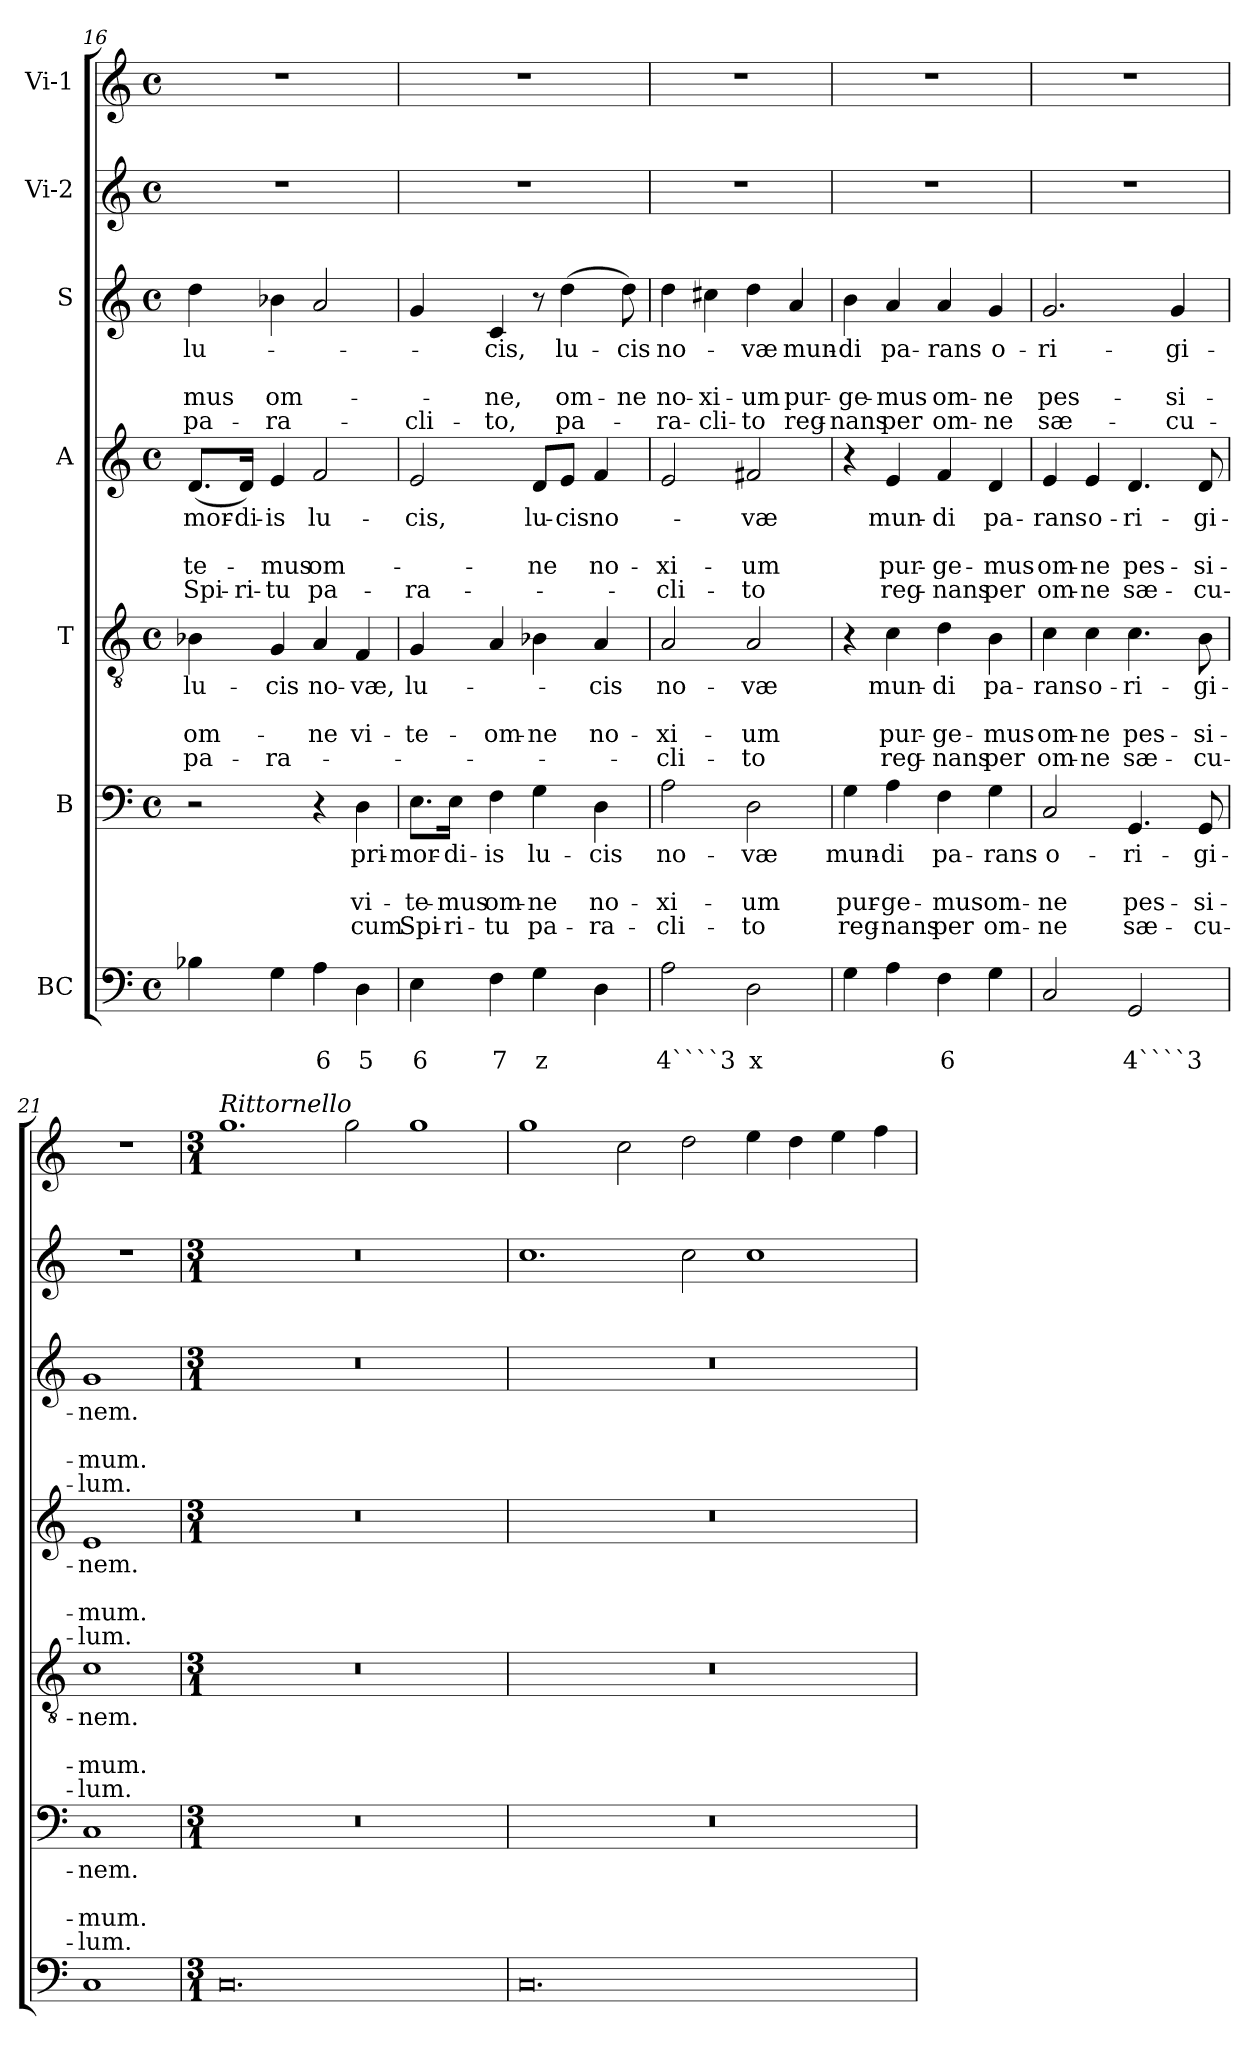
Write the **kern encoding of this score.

**kern	**text	**text	**kern	**text	**text	**text	**text	**kern	**text	**text	**text	**text	**kern	**text	**text	**text	**text	**kern	**text	**text	**text	**text	**kern	**kern
*part7	*part7	*part7	*part6	*part6	*part6	*part6	*part6	*part5	*part5	*part5	*part5	*part5	*part4	*part4	*part4	*part4	*part4	*part3	*part3	*part3	*part3	*part3	*part2	*part1
*staff7	*staff7	*staff7	*staff6	*staff6	*staff6	*staff6	*staff6	*staff5	*staff5	*staff5	*staff5	*staff5	*staff4	*staff4	*staff4	*staff4	*staff4	*staff3	*staff3	*staff3	*staff3	*staff3	*staff2	*staff1
*I"BC	*	*	*I"B	*	*	*	*	*I"T	*	*	*	*	*I"A	*	*	*	*	*I"S	*	*	*	*	*I"Vi-2	*I"Vi-1
*clefF4	*	*	*clefF4	*	*	*	*	*clefGv2	*	*	*	*	*clefG2	*	*	*	*	*clefG2	*	*	*	*	*clefG2	*clefG2
*k[]	*	*	*k[]	*	*	*	*	*k[]	*	*	*	*	*k[]	*	*	*	*	*k[]	*	*	*	*	*k[]	*k[]
*C:	*	*	*C:	*	*	*	*	*C:	*	*	*	*	*C:	*	*	*	*	*C:	*	*	*	*	*C:	*C:
*M4/4	*	*	*M4/4	*	*	*	*	*M4/4	*	*	*	*	*M4/4	*	*	*	*	*M4/4	*	*	*	*	*M4/4	*M4/4
*met(c)	*	*	*met(c)	*	*	*	*	*met(c)	*	*	*	*	*met(c)	*	*	*	*	*met(c)	*	*	*	*	*met(c)	*met(c)
=16	=16	=16	=16	=16	=16	=16	=16	=16	=16	=16	=16	=16	=16	=16	=16	=16	=16	=16	=16	=16	=16	=16	=16	=16
!	!	!	!	!	!	!	!	!	!LO:LY:b	!	!LO:LY:b	!LO:LY:b	!	!LO:LY:b	!	!LO:LY:b	!LO:LY:b	!	!LO:LY:b	!	!LO:LY:b	!LO:LY:b	!	!
4B-X\	.	.	2r	.	.	.	.	4B-X\	lu-	.	om-	pa-	(<8.d/L	-mor-	.	-te-	Spi-	4dd\	lu-	.	-mus	pa-	1r	1r
!	!	!	!	!	!	!	!	!	!	!	!	!	!	!LO:LY:b	!	!	!LO:LY:b	!	!	!	!	!	!	!
.	.	.	.	.	.	.	.	.	.	.	.	.	16d/Jk)	-di-	.	.	-ri-	.	.	.	.	.	.	.
!	!	!	!	!	!	!	!	!	!LO:LY:b	!	!	!LO:LY:b	!	!LO:LY:b	!	!LO:LY:b	!LO:LY:b	!	!	!	!LO:LY:b	!LO:LY:b	!	!
4G\	.	.	.	.	.	.	.	4G/	-cis	.	.	-ra-	4e/	-is	.	-mus	-tu	4b-X\	.	.	om-	-ra-	.	.
!	!	!LO:LY:b	!	!	!	!	!	!	!LO:LY:b	!	!LO:LY:b	!	!	!LO:LY:b	!	!LO:LY:b	!LO:LY:b	!	!	!	!	!	!	!
4A\	.	6	4r	.	.	.	.	4A/	no-	.	-ne	.	2f/	lu-	.	om-	pa-	2a/	.	.	.	.	.	.
!	!	!LO:LY:b	!	!LO:LY:b	!	!LO:LY:b	!LO:LY:b	!	!LO:LY:b	!	!LO:LY:b	!	!	!	!	!	!	!	!	!	!	!	!	!
4D\	.	5	4D\	pri-	.	vi-	cum	4F/	-væ,	.	vi-	.	.	.	.	.	.	.	.	.	.	.	.	.
=17	=17	=17	=17	=17	=17	=17	=17	=17	=17	=17	=17	=17	=17	=17	=17	=17	=17	=17	=17	=17	=17	=17	=17	=17
!	!	!LO:LY:b	!	!LO:LY:b	!	!LO:LY:b	!LO:LY:b	!	!LO:LY:b	!	!LO:LY:b	!	!	!LO:LY:b	!	!	!LO:LY:b	!	!	!	!	!LO:LY:b	!	!
4E\	.	6	8.E\L	-mor-	.	-te-	Spi-	4G/	lu-	.	-te-	.	2e/	-cis,	.	.	-ra-	4g/	.	.	.	-cli-	1r	1r
!	!	!	!	!LO:LY:b	!	!LO:LY:b	!LO:LY:b	!	!	!	!	!	!	!	!	!	!	!	!	!	!	!	!	!
.	.	.	16E\Jk	-di-	.	-mus	-ri-	.	.	.	.	.	.	.	.	.	.	.	.	.	.	.	.	.
!	!	!LO:LY:b	!	!LO:LY:b	!	!LO:LY:b	!LO:LY:b	!	!	!	!LO:LY:b	!	!	!	!	!	!	!	!LO:LY:b	!	!LO:LY:b	!LO:LY:b	!	!
4F\	.	7	4F\	-is	.	om-	-tu	4A/	.	.	-om-	.	.	.	.	.	.	4c/	-cis,	.	-ne,	-to,	.	.
!	!	!LO:LY:b	!	!LO:LY:b	!	!LO:LY:b	!LO:LY:b	!	!	!	!LO:LY:b	!	!	!LO:LY:b	!	!LO:LY:b	!	!	!	!	!	!	!	!
4G\	.	z	4G\	lu-	.	-ne	pa-	4B-X\	.	.	-ne	.	8d/L	lu-	.	-ne	.	8r	.	.	.	.	.	.
!	!	!	!	!	!	!	!	!	!	!	!	!	!	!LO:LY:b	!	!	!	!	!LO:LY:b	!	!LO:LY:b	!LO:LY:b	!	!
.	.	.	.	.	.	.	.	.	.	.	.	.	8e/J	-cis	.	.	.	(>4dd\	lu-	.	om-	pa-	.	.
!	!	!	!	!LO:LY:b	!	!LO:LY:b	!LO:LY:b	!	!LO:LY:b	!	!LO:LY:b	!	!	!LO:LY:b	!	!LO:LY:b	!	!	!	!	!	!	!	!
4D\	.	.	4D\	-cis	.	no-	-ra-	4A/	-cis	.	no-	.	4f/	no-	.	no-	.	.	.	.	.	.	.	.
!	!	!	!	!	!	!	!	!	!	!	!	!	!	!	!	!	!	!	!LO:LY:b	!	!LO:LY:b	!	!	!
.	.	.	.	.	.	.	.	.	.	.	.	.	.	.	.	.	.	8dd\)	-cis	.	-ne	.	.	.
=18	=18	=18	=18	=18	=18	=18	=18	=18	=18	=18	=18	=18	=18	=18	=18	=18	=18	=18	=18	=18	=18	=18	=18	=18
!	!	!LO:LY:b	!	!LO:LY:b	!	!LO:LY:b	!LO:LY:b	!	!LO:LY:b	!	!LO:LY:b	!LO:LY:b	!	!	!	!LO:LY:b	!LO:LY:b	!	!LO:LY:b	!	!LO:LY:b	!LO:LY:b	!	!
2A\	.	4````3	2A\	no-	.	-xi-	-cli-	2A/	no-	.	-xi-	-cli-	2e/	.	.	-xi-	-cli-	4dd\	no-	.	no-	-ra-	1r	1r
!	!	!	!	!	!	!	!	!	!	!	!	!	!	!	!	!	!	!	!	!	!LO:LY:b	!LO:LY:b	!	!
.	.	.	.	.	.	.	.	.	.	.	.	.	.	.	.	.	.	4cc#X\	.	.	-xi-	-cli-	.	.
!	!	!LO:LY:b	!	!LO:LY:b	!	!LO:LY:b	!LO:LY:b	!	!LO:LY:b	!	!LO:LY:b	!LO:LY:b	!	!LO:LY:b	!	!LO:LY:b	!LO:LY:b	!	!LO:LY:b	!	!LO:LY:b	!LO:LY:b	!	!
2D\	.	x	2D\	-væ	.	-um	-to	2A/	-væ	.	-um	-to	2f#X/	-væ	.	-um	-to	4dd\	-væ	.	-um	-to	.	.
!	!	!	!	!	!	!	!	!	!	!	!	!	!	!	!	!	!	!	!LO:LY:b	!	!LO:LY:b	!LO:LY:b	!	!
.	.	.	.	.	.	.	.	.	.	.	.	.	.	.	.	.	.	4a/	mun-	.	pur-	reg-	.	.
=19	=19	=19	=19	=19	=19	=19	=19	=19	=19	=19	=19	=19	=19	=19	=19	=19	=19	=19	=19	=19	=19	=19	=19	=19
!	!	!	!	!LO:LY:b	!	!LO:LY:b	!LO:LY:b	!	!	!	!	!	!	!	!	!	!	!	!LO:LY:b	!	!LO:LY:b	!LO:LY:b	!	!
4G\	.	.	4G\	mun-	.	pur-	reg-	4r	.	.	.	.	4r	.	.	.	.	4b\	-di	.	-ge-	-nans	1r	1r
!	!	!	!	!LO:LY:b	!	!LO:LY:b	!LO:LY:b	!	!LO:LY:b	!	!LO:LY:b	!LO:LY:b	!	!LO:LY:b	!	!LO:LY:b	!LO:LY:b	!	!LO:LY:b	!	!LO:LY:b	!LO:LY:b	!	!
4A\	.	.	4A\	-di	.	-ge-	-nans	4c\	mun-	.	pur-	reg-	4e/	mun-	.	pur-	reg-	4a/	pa-	.	-mus	per	.	.
!	!	!LO:LY:b	!	!LO:LY:b	!	!LO:LY:b	!LO:LY:b	!	!LO:LY:b	!	!LO:LY:b	!LO:LY:b	!	!LO:LY:b	!	!LO:LY:b	!LO:LY:b	!	!LO:LY:b	!	!LO:LY:b	!LO:LY:b	!	!
4F\	.	6	4F\	pa-	.	-mus	per	4d\	-di	.	-ge-	-nans	4f/	-di	.	-ge-	-nans	4a/	-rans	.	om-	om-	.	.
!	!	!	!	!LO:LY:b	!	!LO:LY:b	!LO:LY:b	!	!LO:LY:b	!	!LO:LY:b	!LO:LY:b	!	!LO:LY:b	!	!LO:LY:b	!LO:LY:b	!	!LO:LY:b	!	!LO:LY:b	!LO:LY:b	!	!
4G\	.	.	4G\	-rans	.	om-	om-	4B\	pa-	.	-mus	per	4d/	pa-	.	-mus	per	4g/	o-	.	-ne	-ne	.	.
=20	=20	=20	=20	=20	=20	=20	=20	=20	=20	=20	=20	=20	=20	=20	=20	=20	=20	=20	=20	=20	=20	=20	=20	=20
!	!	!	!	!LO:LY:b	!	!LO:LY:b	!LO:LY:b	!	!LO:LY:b	!	!LO:LY:b	!LO:LY:b	!	!LO:LY:b	!	!LO:LY:b	!LO:LY:b	!	!LO:LY:b	!	!LO:LY:b	!LO:LY:b	!	!
2C/	.	.	2C/	o-	.	-ne	-ne	4c\	-rans	.	om-	om-	4e/	-rans	.	om-	om-	2.g/	-ri-	.	pes-	sæ-	1r	1r
!	!	!	!	!	!	!	!	!	!LO:LY:b	!	!LO:LY:b	!LO:LY:b	!	!LO:LY:b	!	!LO:LY:b	!LO:LY:b	!	!	!	!	!	!	!
.	.	.	.	.	.	.	.	4c\	o-	.	-ne	-ne	4e/	o-	.	-ne	-ne	.	.	.	.	.	.	.
!	!	!LO:LY:b	!	!LO:LY:b	!	!LO:LY:b	!LO:LY:b	!	!LO:LY:b	!	!LO:LY:b	!LO:LY:b	!	!LO:LY:b	!	!LO:LY:b	!LO:LY:b	!	!	!	!	!	!	!
2GG/	.	4````3	4.GG/	-ri-	.	pes-	sæ-	4.c\	-ri-	.	pes-	sæ-	4.d/	-ri-	.	pes-	sæ-	.	.	.	.	.	.	.
!	!	!	!	!	!	!	!	!	!	!	!	!	!	!	!	!	!	!	!LO:LY:b	!	!LO:LY:b	!LO:LY:b	!	!
.	.	.	.	.	.	.	.	.	.	.	.	.	.	.	.	.	.	4g/	-gi-	.	-si-	-cu-	.	.
!	!	!	!	!LO:LY:b	!	!LO:LY:b	!LO:LY:b	!	!LO:LY:b	!	!LO:LY:b	!LO:LY:b	!	!LO:LY:b	!	!LO:LY:b	!LO:LY:b	!	!	!	!	!	!	!
.	.	.	8GG/	-gi-	.	-si-	-cu-	8B\	-gi-	.	-si-	-cu-	8d/	-gi-	.	-si-	-cu-	.	.	.	.	.	.	.
=21	=21	=21	=21	=21	=21	=21	=21	=21	=21	=21	=21	=21	=21	=21	=21	=21	=21	=21	=21	=21	=21	=21	=21	=21
!	!	!	!	!LO:LY:b	!	!LO:LY:b	!LO:LY:b	!	!LO:LY:b	!	!LO:LY:b	!LO:LY:b	!	!LO:LY:b	!	!LO:LY:b	!LO:LY:b	!	!LO:LY:b	!	!LO:LY:b	!LO:LY:b	!	!
1C	.	.	1C	-nem.	.	-mum.	-lum.	1c	-nem.	.	-mum.	-lum.	1e	-nem.	.	-mum.	-lum.	1g	-nem.	.	-mum.	-lum.	1r	1r
!!LO:LB:g=z
=22	=22	=22	=22	=22	=22	=22	=22	=22	=22	=22	=22	=22	=22	=22	=22	=22	=22	=22	=22	=22	=22	=22	=22	=22
*M3/1	*	*	*M3/1	*	*	*	*	*M3/1	*	*	*	*	*M3/1	*	*	*	*	*M3/1	*	*	*	*	*M3/1	*M3/1
!	!	!	!	!	!	!	!	!	!	!	!	!	!	!	!	!	!	!	!	!	!	!	!	!LO:TX:a:i:t=Rittornello
0.C	.	.	0.r	.	.	.	.	0.r	.	.	.	.	0.r	.	.	.	.	0.r	.	.	.	.	0.r	1.gg
.	.	.	.	.	.	.	.	.	.	.	.	.	.	.	.	.	.	.	.	.	.	.	.	2gg\
.	.	.	.	.	.	.	.	.	.	.	.	.	.	.	.	.	.	.	.	.	.	.	.	1gg
=23	=23	=23	=23	=23	=23	=23	=23	=23	=23	=23	=23	=23	=23	=23	=23	=23	=23	=23	=23	=23	=23	=23	=23	=23
0.C	.	.	0.r	.	.	.	.	0.r	.	.	.	.	0.r	.	.	.	.	0.r	.	.	.	.	1.cc	1gg
.	.	.	.	.	.	.	.	.	.	.	.	.	.	.	.	.	.	.	.	.	.	.	.	2cc\
.	.	.	.	.	.	.	.	.	.	.	.	.	.	.	.	.	.	.	.	.	.	.	2cc\	2dd\
.	.	.	.	.	.	.	.	.	.	.	.	.	.	.	.	.	.	.	.	.	.	.	1cc	4ee\
.	.	.	.	.	.	.	.	.	.	.	.	.	.	.	.	.	.	.	.	.	.	.	.	4dd\
.	.	.	.	.	.	.	.	.	.	.	.	.	.	.	.	.	.	.	.	.	.	.	.	4ee\
.	.	.	.	.	.	.	.	.	.	.	.	.	.	.	.	.	.	.	.	.	.	.	.	4ff\
=	=	=	=	=	=	=	=	=	=	=	=	=	=	=	=	=	=	=	=	=	=	=	=	=
*-	*-	*-	*-	*-	*-	*-	*-	*-	*-	*-	*-	*-	*-	*-	*-	*-	*-	*-	*-	*-	*-	*-	*-	*-
